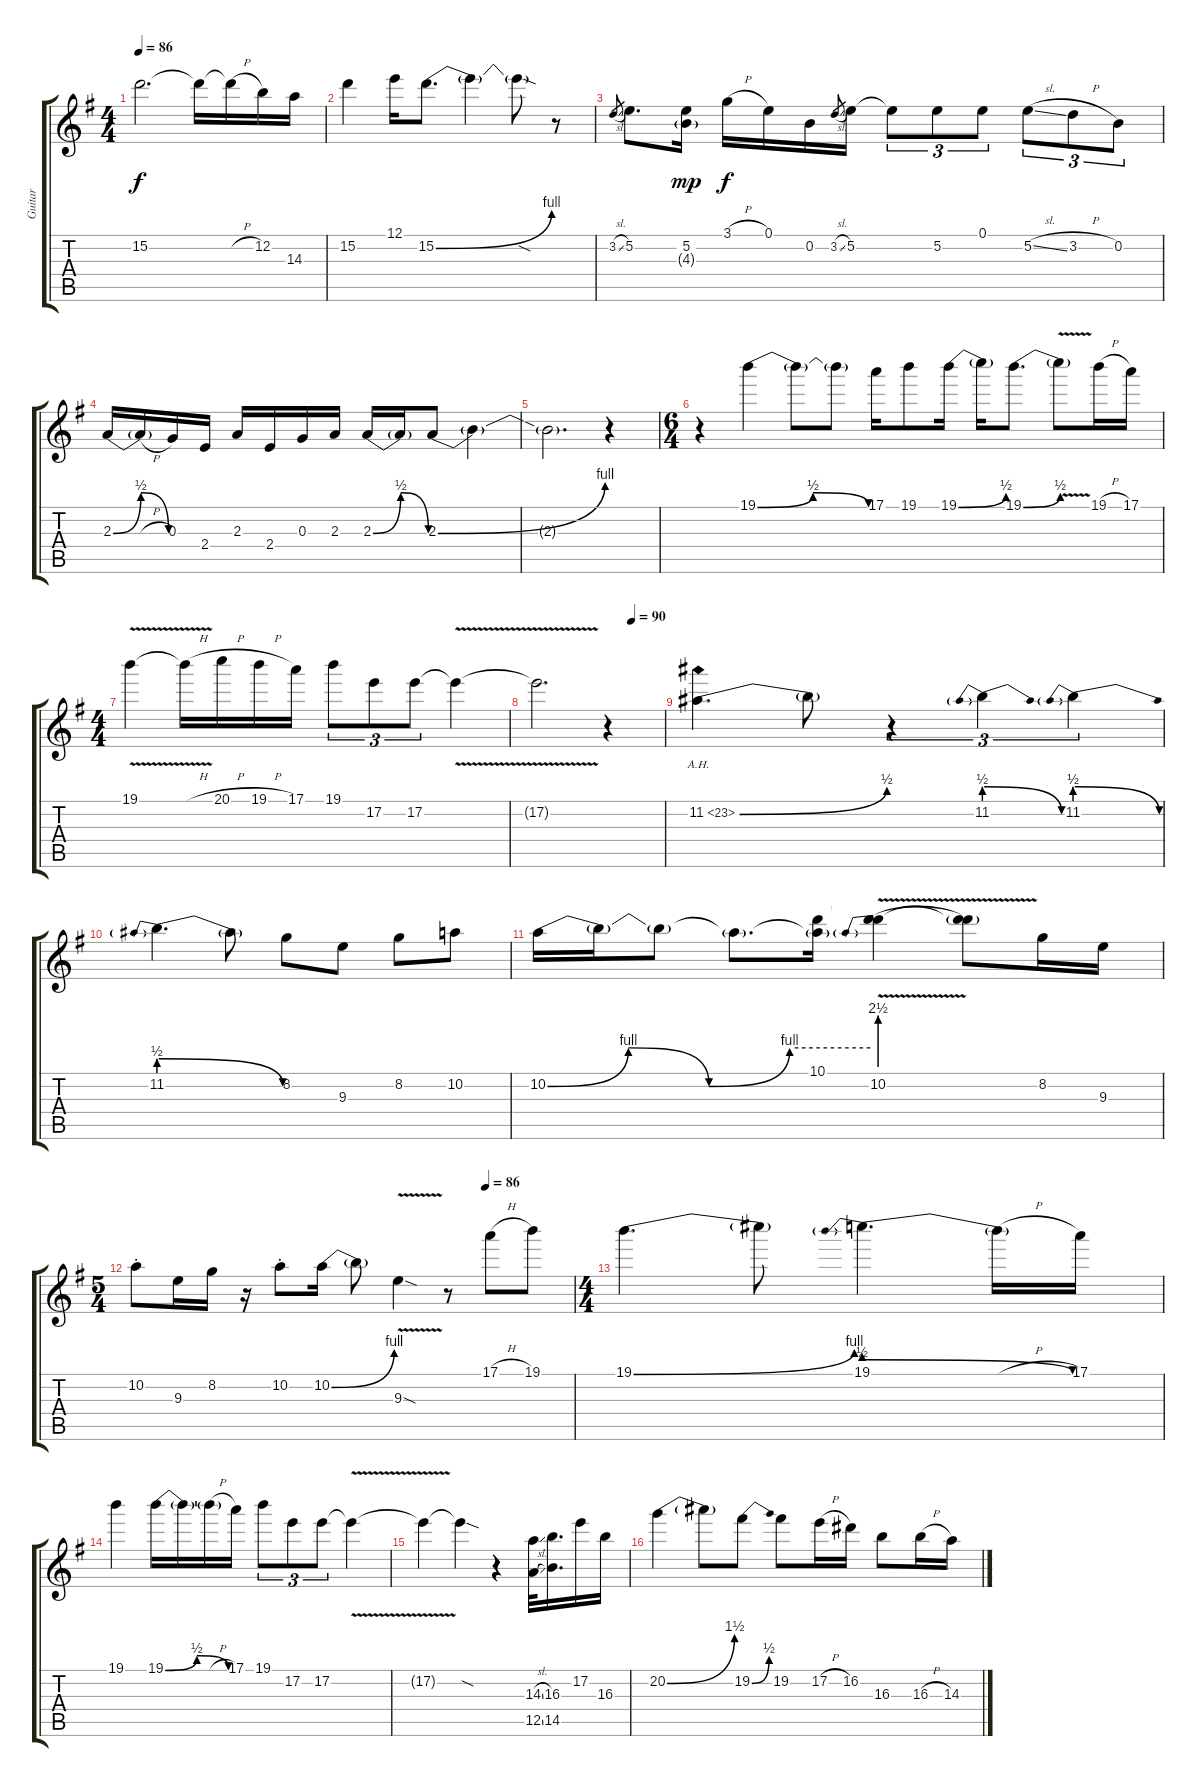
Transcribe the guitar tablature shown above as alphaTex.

\track ("Guitar" "Guitar") {instrument distortionguitar}
\staff {score tabs}
\tuning (E4 B3 G3 D3 A2 E2) {hide}
\ts (4 4)
\tempo 86
\clef g2
\ks eminor
15.2{t}.2{d dy f} 15.2{t}.16 15.2{h t}.16 12.2.16 14.3.16 |
15.2.4 12.1.16 15.2{be (bend 0 0 60 4)}.8{d} 15.2{t}.4 15.2{sod t}.8 r.8 |
3.2{sl}.8{gr} 5.2.8{d} (5.2 4.3{g}).16{dy mp} 3.1{h}.16{dy f} 0.1.16 0.2.16 3.2{sl}.8{gr} 5.2.16 5.2{t}.8{tu (3 2)} 5.2.8{tu (3 2)} 0.1.8{tu (3 2)} 5.2{sl}.8{tu (3 2)} 3.2{h}.8{tu (3 2)} 0.2.8{tu (3 2)} |
2.3{be (bendrelease 0 0 30 2 30 2 60 0)}.16 2.3{h t}.16 0.3.16 2.4.16 2.3.16 2.4.16 0.3.16 2.3.16 2.3{be (bendrelease 0 0 30 2 30 2 60 0)}.16 2.3{t}.16 2.3{be (bend 0 0 60 4)}.8 2.3{t}.4 |
2.3{t}.2{d} r.4 |
\ts (6 4)
r.4 19.1{be (bendrelease 0 0 30 2 30 2 60 0)}.4 19.1{t}.8 19.1{t}.8 17.1.16 19.1.8 19.1{be (bend 0 0 60 2)}.16 19.1{t}.16 19.1{be (bend 0 0 60 2)}.8{d} 19.1{v t}.8 19.1{h}.16 17.1.16 |
\ts (4 4)
19.1{v}.4 19.1{h t}.16 20.1{h}.16 19.1{h}.16 17.1.16 19.1.8{tu (3 2)} 17.2.8{tu (3 2)} 17.2.8{tu (3 2)} 17.2{v t}.4 |
\tempo (90 0.75)
17.2{t}.2{d} r.4 |
11.2{be (bend 0 0 60 2) ah 12}.4{d} 11.2{t}.8 r.4{tu (3 2)} 11.2{be (prebendrelease 0 2 60 0)}.4{tu (3 2)} 11.2{be (prebendrelease 0 2 60 0)}.4{tu (3 2)} |
11.2{be (prebendrelease 0 2 60 0)}.4{d} 11.2{t}.8 8.2.8 9.3.8 8.2.8 10.2.8 |
10.2{be (custom 0 0 15 4 30 0 45 4 60 4)}.16 10.2{t}.16 10.2{t}.8 10.2{t}.8{d} (10.1 10.2{t}).16 (10.1{t} 10.2{be (prebend 0 10 60 10) v}).4 (10.1{t} 10.2{t}).8 8.2.16 9.3.16 |
\ts (5 4)
\tempo (86 0.8)
10.2{st}.8 9.3.16 8.2.16 r.16 10.2{st}.8 10.2{be (bend 0 0 60 4)}.16 10.2{t}.8 9.3{v sod}.4 r.8 17.1{h}.8 19.1.8 |
\ts (4 4)
19.1{be (bend 0 0 60 4)}.4{d} 19.1{t}.8 19.1{be (prebendrelease 0 2 60 0)}.4{d} 19.1{h t}.16 17.1.16 |
19.1.4 19.1{be (bendrelease 0 0 30 2 30 2 60 0)}.16 19.1{t}.16 19.1{h t}.16 17.1.16 19.1.8{tu (3 2)} 17.2.8{tu (3 2)} 17.2.8{tu (3 2)} 17.2{v t}.4 |
17.2{t}.4 17.2{sod t}.4 r.4 (14.3{sl} 12.5{sl}).32 (16.3 14.5).16{d} 17.2.16 16.3.16 |
20.2{be (bend 0 0 60 6)}.4 20.2{t}.8 19.2{be (bend 0 0 60 2)}.8 19.2.8 17.2{h}.16 16.2.16 16.3.8 16.3{h}.16 14.3.16
